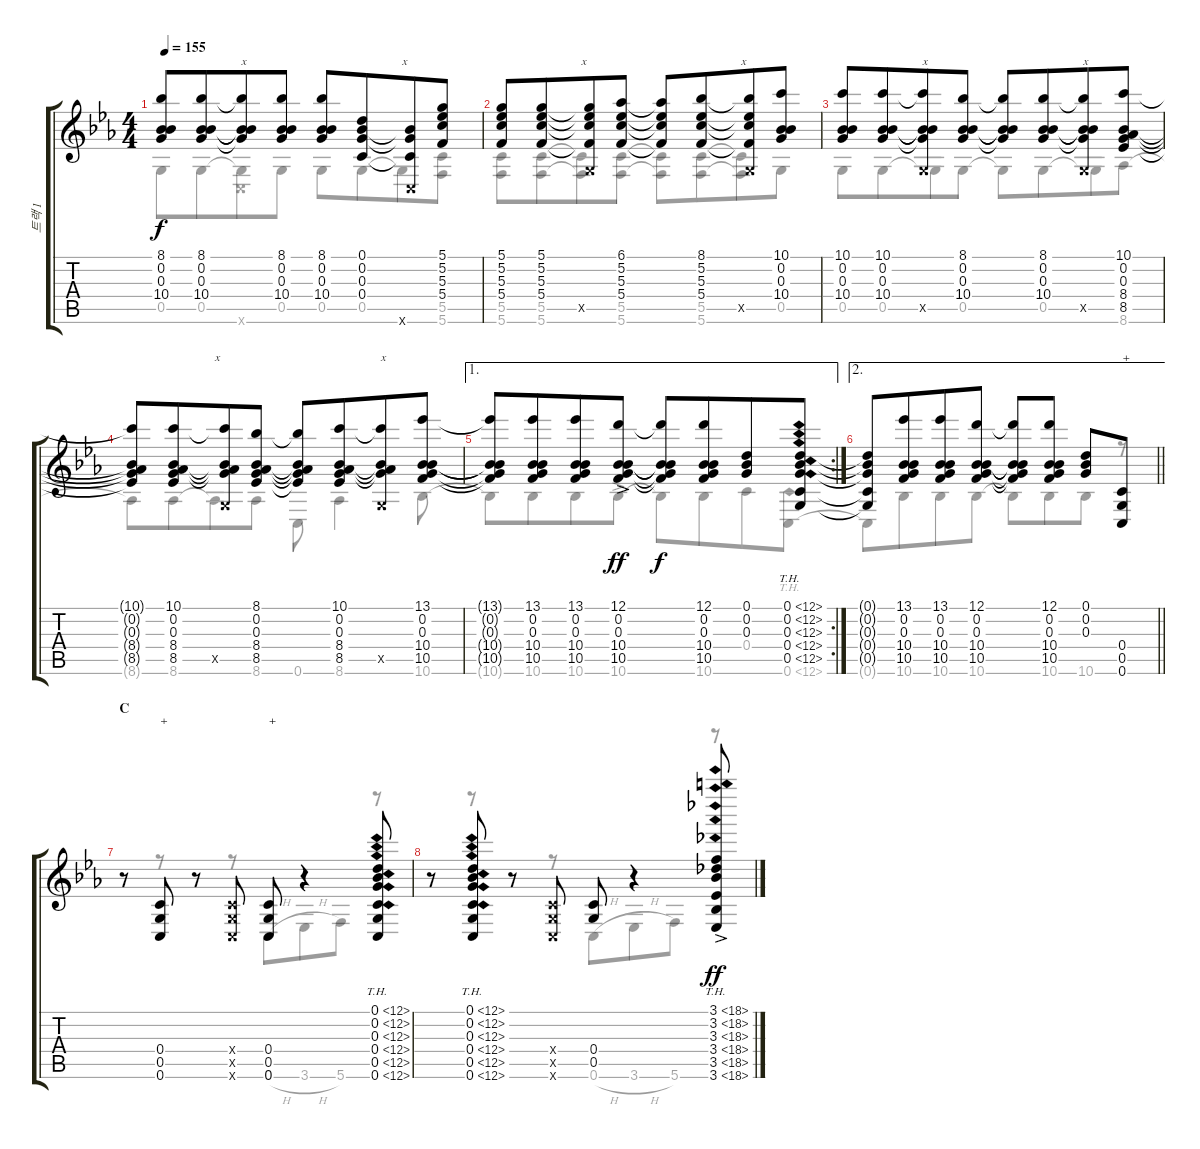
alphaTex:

\track ("트랙 1" "트랙 1") {instrument acousticguitarsteel}
\staff {score tabs}
\tuning (D4 Bb3 G3 C3 G2 C2) {hide}
\voice
\ts (4 4)
\tempo 155
\clef g2
\ks eb
(8.1 0.2 0.3 10.4).8{dy f} (8.1 0.2 0.3 10.4).8{beam merge} (8.1{t} 0.2{t} 0.3{t} 10.4{t}).8{txt "x"} (8.1 0.2 0.3 10.4).8 (8.1 0.2 0.3 10.4).8 (0.1 0.2 0.3 0.4).8{beam merge} (0.2{t} 0.3{t} 0.4{t} 0.6{x}).8{txt "x"} (5.1 5.2 5.3 5.4).8 |
(5.1 5.2 5.3 5.4).8 (5.1 5.2 5.3 5.4).8{beam merge} (5.1{t} 5.2{t} 5.3{t} 5.4{t} 0.5{x}).8{txt "x"} (6.1 5.2 5.3 5.4).8 (6.1{t} 5.2{t} 5.3{t} 5.4{t}).8 (8.1 5.2 5.3 5.4).8{beam merge} (8.1{t} 5.2{t} 5.3{t} 5.4{t} 0.5{x}).8{txt "x"} (10.1 0.2 0.3 10.4).8 |
(10.1 0.2 0.3 10.4).8 (10.1 0.2 0.3 10.4).8{beam merge} (10.1{t} 0.2{t} 0.3{t} 10.4{t} 0.5{x}).8{txt "x"} (8.1 0.2 0.3 10.4).8 (8.1{t} 0.2{t} 0.3{t} 10.4{t}).8 (8.1 0.2 0.3 10.4).8{beam merge} (8.1{t} 0.2{t} 0.3{t} 10.4{t} 0.5{x}).8{txt "x"} (10.1 0.2 0.3 8.4 8.5).8 |
(10.1{t} 0.2{t} 0.3{t} 8.4{t} 8.5{t}).8 (10.1 0.2 0.3 8.4 8.5).8{beam merge} (10.1{t} 0.2{t} 0.3{t} 8.4{t} 0.5{x}).8{txt "x"} (8.1 0.2 0.3 8.4 8.5).8 (8.1{t} 0.2{t} 0.3{t} 8.4{t} 8.5{t}).8 (10.1 0.2 0.3 8.4 8.5).8{beam merge} (10.1{t} 0.2{t} 0.3{t} 8.4{t} 0.5{x}).8{txt "x"} (13.1 0.2 0.3 10.4 10.5).8 |
\ae 1
\rc 2
(13.1{t} 0.2{t} 0.3{t} 10.4{t} 10.5{t}).8 (13.1 0.2 0.3 10.4 10.5).8{beam merge} (13.1 0.2 0.3 10.4 10.5).8 (12.1{ac} 0.2{ac} 0.3{ac} 10.4{ac} 10.5{ac}).8{dy ff} (12.1{t} 0.2{t} 0.3{t} 10.4{t} 10.5{t}).8{dy f} (12.1 0.2 0.3 10.4 10.5).8{beam merge} (0.1 0.2 0.3).8 (0.1{th 12} 0.2{th 12} 0.3{th 12} 0.4{th 12} 0.5{th 12}).8 |
\ae 2
\barLineRight lightlight
(0.1{t} 0.2{t} 0.3{t} 0.4{t} 0.5{t}).8 (13.1 0.2 0.3 10.4 10.5).8{beam merge} (13.1 0.2 0.3 10.4 10.5).8 (12.1 0.2 0.3 10.4 10.5).8 (12.1{t} 0.2{t} 0.3{t} 10.4{t} 10.5{t}).8 (12.1 0.2 0.3 10.4 10.5).8 (0.1 0.2 0.3).8 (0.4 0.5 0.6).8{txt "+"} |
\section ("" "C")
r.8 (0.4 0.5 0.6).8{txt "+"} r.8 (0.4{x} 0.5{x} 0.6{x}).8 (0.4 0.5 0.6).8{txt "+"} r.4 (0.1{th 12} 0.2{th 12} 0.3{th 12} 0.4{th 12} 0.5{th 12} 0.6{th 12}).8 |
r.8 (0.1{th 12} 0.2{th 12} 0.3{th 12} 0.4{th 12} 0.5{th 12} 0.6{th 12}).8 r.8 (0.4{x} 0.5{x} 0.6{x}).8 (0.4 0.5).8 r.4 (3.1{th 15 ac} 3.2{th 15 ac} 3.3{th 15 ac} 3.4{th 15 ac} 3.5{th 15 ac} 3.6{th 15 ac}).8{dy ff}
\voice
\clef g2
\ottava regular
\simile none
\ks eb
0.5.8{dy f} 0.5.8{beam merge} (0.5{t} 0.6{x}).8 0.5.8 0.5.8 0.5.8{beam merge} 0.5{t}.8 (5.5 5.6).8 |
(5.5 5.6).8 (5.5 5.6).8{beam merge} (5.5{t} 5.6{t}).8 (5.5 5.6).8 (5.5{t} 5.6{t}).8 (5.5 5.6).8{beam merge} (5.5{t} 5.6{t}).8 0.5.8 |
0.5.8 0.5.8{beam merge} 0.5{t}.8 0.5.8 0.5{t}.8 0.5.8{beam merge} 0.5{t}.8 8.6.8 |
8.6{t}.8 8.6.8{beam merge} 8.6{t}.8 8.6.8 0.6.8 8.6.4 10.6.8 |
10.6{t}.8 10.6.8{beam merge} 10.6.8 10.6{ac}.8{dy ff} 10.6{t}.8{dy f} 10.6.8{beam merge} 0.4.8 0.6{th 12}.8 |
\barLineRight lightlight
0.6{t}.8 10.6.8{beam merge} 10.6.8 10.6.8 10.6{t}.8 10.6.8{beam merge} 10.6.8 r.8 |
r.8 r.8 r.8 r.8 0.6{h}.8 3.6{h}.8{beam merge} 5.6.8 r.8 |
r.8 r.8 r.8 r.8 0.6{h}.8 3.6{h}.8{beam merge} 5.6.8 r.8
